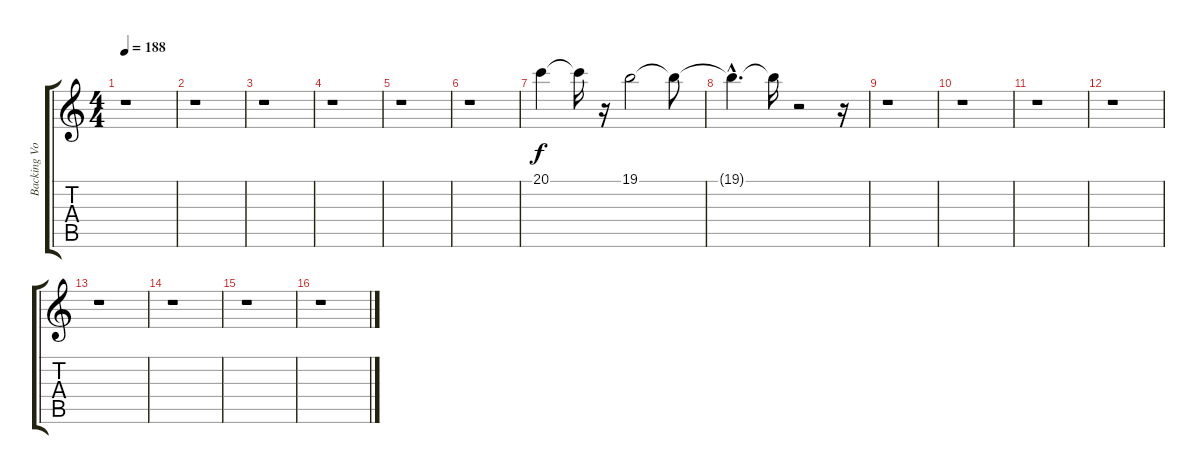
\track ("Backing Vocal" "Backing Vo") {instrument choiraahs}
\staff {score tabs}
\tuning (E4 B3 G3 D3 A2 E2) {hide}
\ts (4 4)
\tempo 188
\clef g2
\ks c
r.1{dy f} |
r.1 |
r.1 |
r.1 |
r.1 |
r.1 |
20.1.4 20.1{t}.16 r.16 19.1.2 19.1{t}.8 |
19.1{hac t}.4{d} 19.1{t}.16 r.2 r.16 |
r.1 |
r.1 |
r.1 |
r.1 |
r.1 |
r.1 |
r.1 |
r.1
